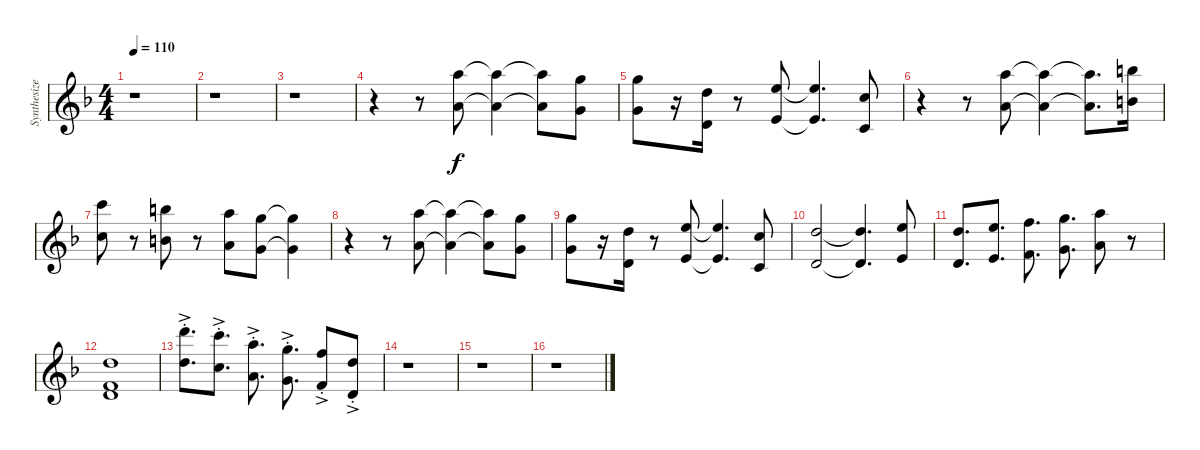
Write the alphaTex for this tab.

\track ("Synthesizer" "Synthesize") {instrument synthbrass1}
\staff {score}
\tuning (E4 B3 G3 D3 A2 E2 B1) {hide}
\ts (4 4)
\tempo 110
\clef g2
\ks dminor
r.1{dy f} |
r.1 |
r.1 |
r.4 r.8 (17.1 10.2).8 (17.1{t} 10.2{t}).4 (17.1{t} 10.2{t}).8 (15.1 8.2).8 |
(15.1 8.2).8 r.16 (10.1 3.2).16 r.8 (12.1 5.2).8 (12.1{t} 5.2{t}).4{d} (8.1 1.2).8 |
r.4 r.8 (17.1 10.2).8 (17.1{t} 10.2{t}).4 (17.1{t} 10.2{t}).8{d} (19.1 12.2).16 |
(20.1 13.2).8 r.8 (19.1 12.2).8 r.8 (17.1 10.2).8 (15.1 8.2).8 (15.1{t} 8.2{t}).4 |
r.4 r.8 (17.1 10.2).8 (17.1{t} 10.2{t}).4 (17.1{t} 10.2{t}).8 (15.1 8.2).8 |
(15.1 8.2).8 r.16 (10.1 3.2).16 r.8 (12.1 5.2).8 (12.1{t} 5.2{t}).4{d} (8.1 1.2).8 |
(10.1 3.2).2 (10.1{t} 3.2{t}).4{d} (12.1 5.2).8 |
(10.1 3.2).8{d} (12.1 5.2).8{d} (13.1 6.2).8{d} (15.1 8.2).8{d} (17.1 10.2).8 r.8 |
(10.1 3.2 10.3).1 |
(22.1{ac st} 15.2{ac st}).8{d} (20.1{ac st} 13.2{ac st}).8{d} (17.1{ac st} 10.2{ac st}).8{d} (15.1{ac st} 8.2{ac st}).8{d} (13.1{ac st} 6.2).8 (10.1{ac st} 3.2).8 |
r.1 |
r.1 |
r.1
